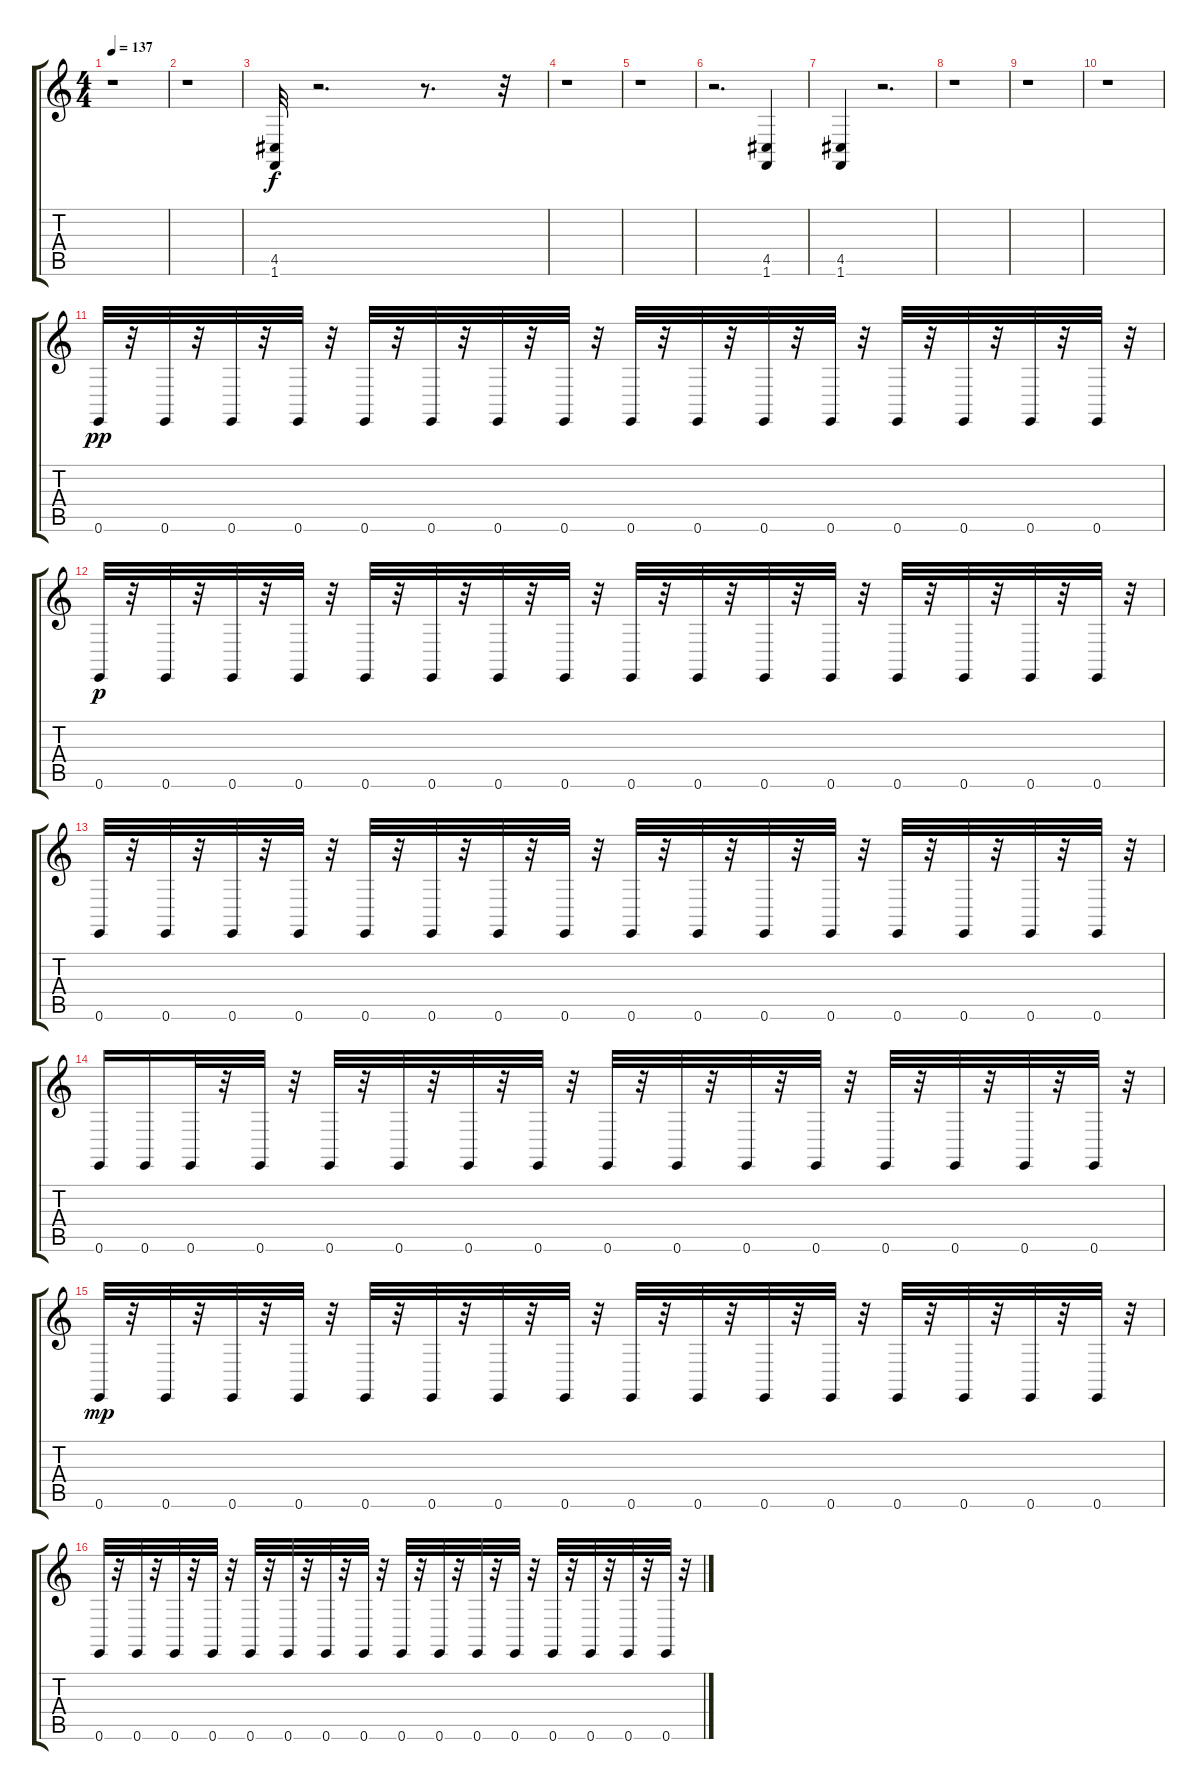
\track "" {instrument acousticgrandpiano}
\staff {score tabs}
\tuning (E4 B3 G3 D3 A2 E2) {hide}
\ts (4 4)
\tempo 137
\clef g2
\ks c
r.1{dy f} |
r.1 |
(4.5 1.6).32 r.2{d} r.8{d} r.32 |
r.1 |
r.1 |
r.2{d} (4.5 1.6).4 |
(4.5 1.6).4 r.2{d} |
r.1 |
r.1 |
r.1 |
0.6.32{dy pp} r.32 0.6.32 r.32 0.6.32 r.32 0.6.32 r.32 0.6.32 r.32 0.6.32 r.32 0.6.32 r.32 0.6.32 r.32 0.6.32 r.32 0.6.32 r.32 0.6.32 r.32 0.6.32 r.32 0.6.32 r.32 0.6.32 r.32 0.6.32 r.32 0.6.32 r.32 |
0.6.32{dy p} r.32 0.6.32 r.32 0.6.32 r.32 0.6.32 r.32 0.6.32 r.32 0.6.32 r.32 0.6.32 r.32 0.6.32 r.32 0.6.32 r.32 0.6.32 r.32 0.6.32 r.32 0.6.32 r.32 0.6.32 r.32 0.6.32 r.32 0.6.32 r.32 0.6.32 r.32 |
0.6.32 r.32 0.6.32 r.32 0.6.32 r.32 0.6.32 r.32 0.6.32 r.32 0.6.32 r.32 0.6.32 r.32 0.6.32 r.32 0.6.32 r.32 0.6.32 r.32 0.6.32 r.32 0.6.32 r.32 0.6.32 r.32 0.6.32 r.32 0.6.32 r.32 0.6.32 r.32 |
0.6.16 0.6.16 0.6.32 r.32 0.6.32 r.32 0.6.32 r.32 0.6.32 r.32 0.6.32 r.32 0.6.32 r.32 0.6.32 r.32 0.6.32 r.32 0.6.32 r.32 0.6.32 r.32 0.6.32 r.32 0.6.32 r.32 0.6.32 r.32 0.6.32 r.32 |
0.6.32{dy mp} r.32 0.6.32 r.32 0.6.32 r.32 0.6.32 r.32 0.6.32 r.32 0.6.32 r.32 0.6.32 r.32 0.6.32 r.32 0.6.32 r.32 0.6.32 r.32 0.6.32 r.32 0.6.32 r.32 0.6.32 r.32 0.6.32 r.32 0.6.32 r.32 0.6.32 r.32 |
0.6.32 r.32 0.6.32 r.32 0.6.32 r.32 0.6.32 r.32 0.6.32 r.32 0.6.32 r.32 0.6.32 r.32 0.6.32 r.32 0.6.32 r.32 0.6.32 r.32 0.6.32 r.32 0.6.32 r.32 0.6.32 r.32 0.6.32 r.32 0.6.32 r.32 0.6.32 r.32
